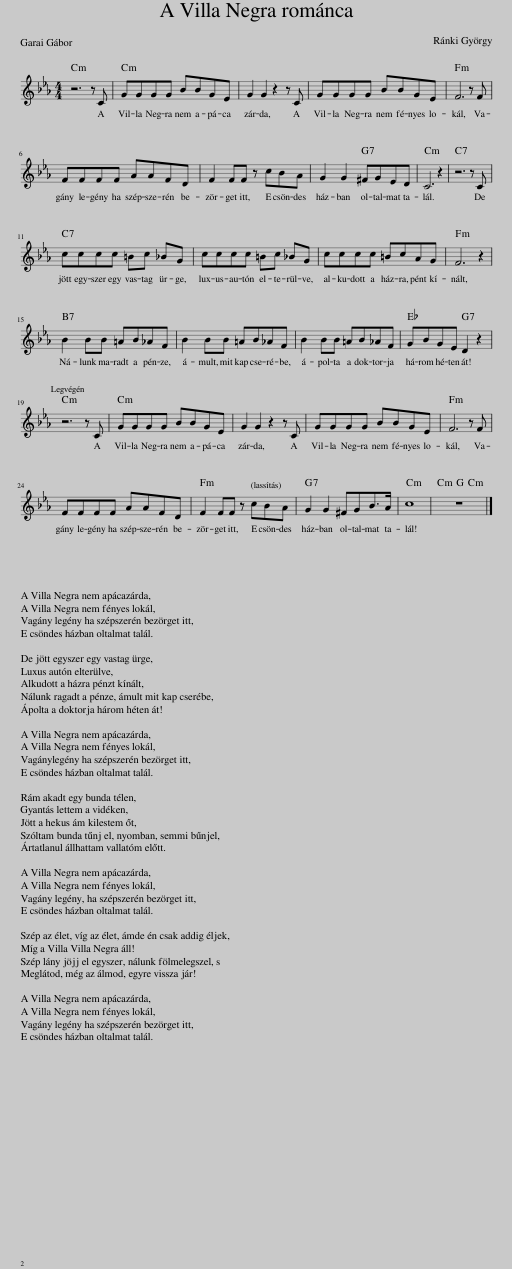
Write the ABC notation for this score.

X:1
L:1/8
M:4/4
I:linebreak $
K:Eb
V:1 treble
V:1
 z6 z C | GGGG BBGE | G2 G2 z2 z C | GGGG BBGE | F6 z F |$ %5
 FFFF AAFD | F2 FF z cBA | G2 G2 ^FGED | C6 z2 | z6 z C |$ %10
 cccc =Bc _BG | cccc =Bc _BG | cccc =BcAG | F6 z2 |$ B2 BB =AB_AF | %15
 B2 BB =AB_AF | B2 BB =AB_AF | GBGE D2 z2 |$ z6 z C | GGGG BBGE | %20
 G2 G2 z2 z C | GGGG BBGE | F6 z F |$ FFFF AAFD | F2 FF z cBA | %25
 G2 G2 ^FGB>A | c8 | z8 |] %28
